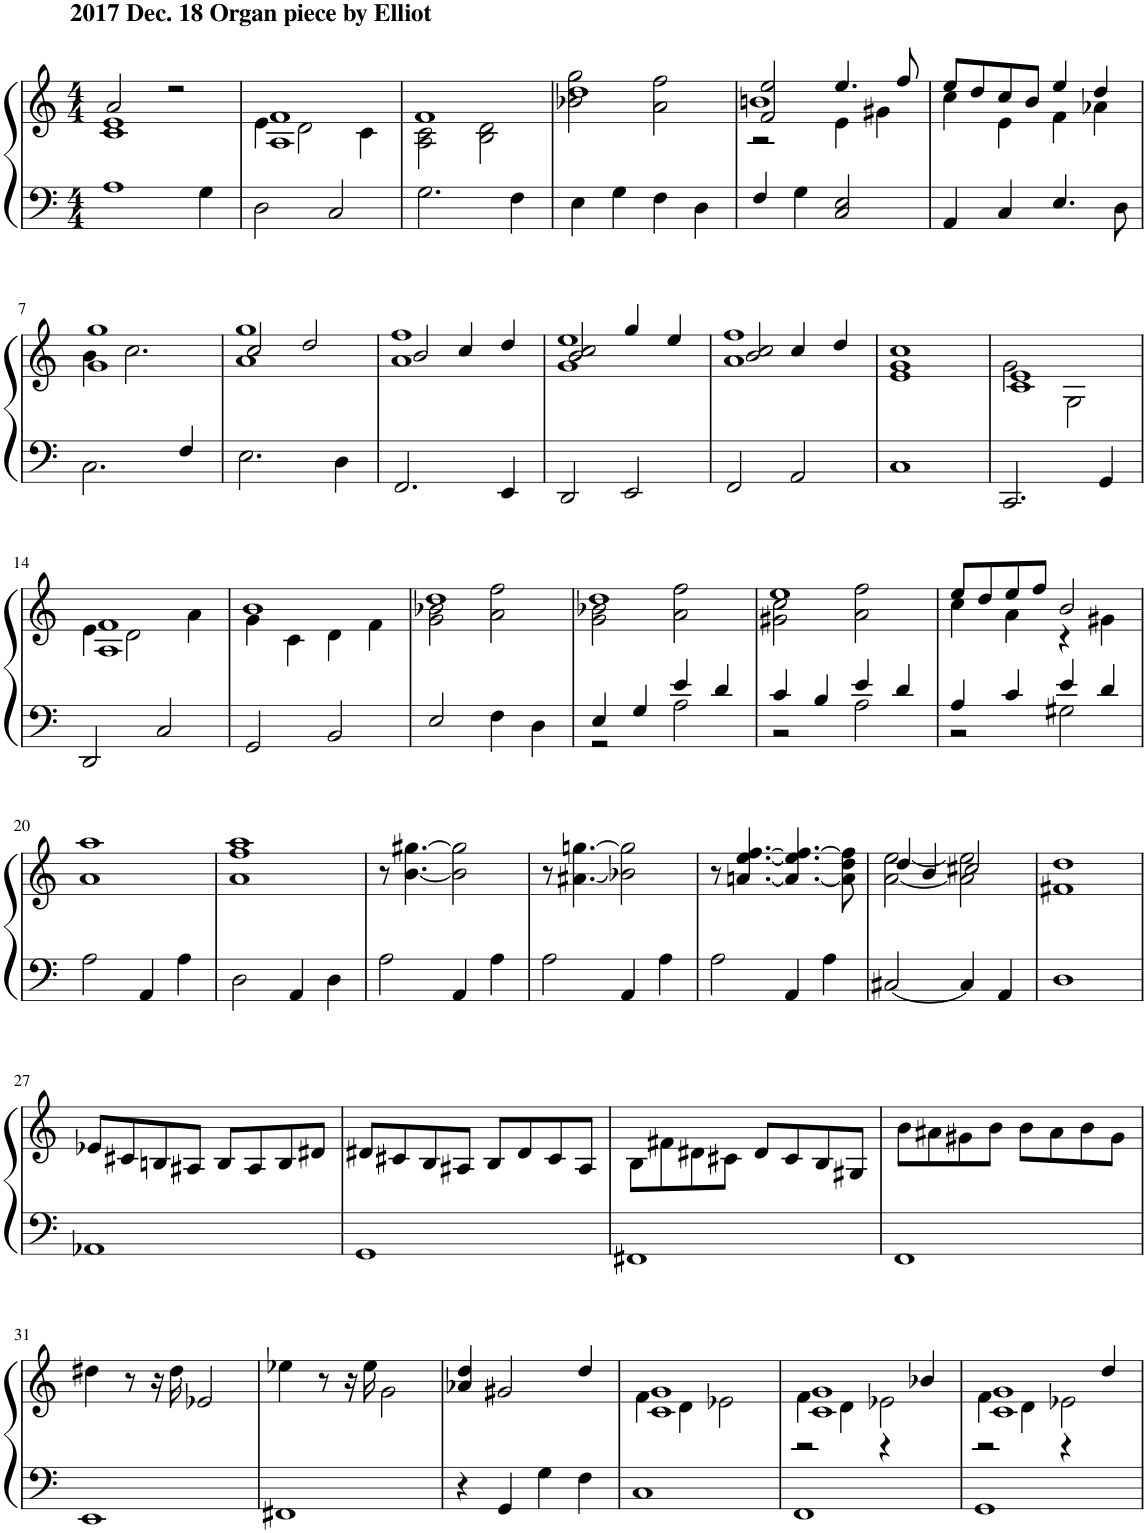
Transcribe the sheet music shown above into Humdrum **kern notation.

**kern	**kern
*part1	*part1
*staff2	*staff1
*I"Pipe Organ	*
*I'Org.	*
*clefF4	*clefG2
*k[]	*k[]
*M4/4	*M4/4
=1	=1
*^	*^
!	!	!LO:TX:a:B:t=2017 Dec. 18 Organ piece by Elliot	!
1A	2.ryy	2a/	1c 1e
.	.	2r	.
.	4G\	.	.
*v	*v	*	*
=2	=2	=2
2D\	1A 1f	4e\
.	.	2d\
2C/	.	.
.	.	4c\
=3	=3	=3
2.G\	1f	2A\ 2c\
.	.	2B\ 2d\
4F\	.	.
=4	=4	=4
4E\	2b-X\ 2gg\	1dd
4G\	.	.
4F\	2a\ 2ff\	.
4D\	.	.
=5	=5	=5
*	*	*^
4F/	2f/ 2ee/	1bn	2r
4G\	.	.	.
2C/ 2E/	4.ee/	.	4e\
.	.	.	4g#X\
.	8ff/	.	.
*	*	*v	*v
=6	=6	=6
4AA/	8ee/L	4cc\
.	8dd/	.
4C/	8cc/	4e\
.	8b/J	.
4.E/	4ee/	4f\
.	4dd/	4a-X\
8D\	.	.
!!LO:LB:g=z	!!
=7	=7	=7
2.C\	1g 1gg	4b\
.	.	2.cc\
4F/	.	.
=8	=8	=8
2.E\	2cc/	1a 1gg
.	2dd/	.
4D\	.	.
=9	=9	=9
2.FF/	2b/	1a 1ff
.	4cc/	.
4EE/	4dd/	.
=10	=10	=10
2DD/	2b/ 2cc/	1g 1ee
2EE/	4gg/	.
.	4ee/	.
=11	=11	=11
2FF/	2b/ 2cc/	1a 1ff
2AA/	4cc/	.
.	4dd/	.
*	*v	*v
=12	=12
1C	1e 1g 1cc
=13	=13
*	*^
2.CC/	1c 1e	2g\
.	.	2G\
4GG/	.	.
!!LO:LB:g=z	!!
=14	=14	=14
2DD/	1A 1f	4e\
.	.	2d\
2C/	.	.
.	.	4a\
=15	=15	=15
2GG/	1b	4g\
.	.	4c\
2BB/	.	4d\
.	.	4f\
=16	=16	=16
2E/	1dd	2g\ 2b-X\
4F\	.	2a\ 2ff\
4D\	.	.
=17	=17	=17
*^	*	*
4E/	2r	1dd	2g\ 2b-X\
4G/	.	.	.
4e/	2A\	.	2a\ 2ff\
4d/	.	.	.
=18	=18	=18	=18
4c/	2r	1ee	2g#X\ 2cc\
4B/	.	.	.
4e/	2A\	.	2a\ 2ff\
4d/	.	.	.
=19	=19	=19	=19
4A/	2r	8ee/L	4cc\
.	.	8dd/	.
4c/	.	8ee/	4a\
.	.	8ff/J	.
4e/	2G#X\	2b/	4r
4d/	.	.	4g#X\
*v	*v	*	*
*	*v	*v
!!LO:LB:g=z
=20	=20
2A\	1a 1aa
4AA/	.
4A\	.
=21	=21
2D\	1a 1ff 1aa
4AA/	.
4D\	.
=22	=22
2A\	8r
.	[4.b\ [4.gg#X\
4AA/	2b\] 2gg#\]
4A\	.
=23	=23
2A\	8r
.	[4.a#X\ [4.ggn\
4AA/	2b-X\] 2gg\]
4A\	.
=24	=24
2A\	8r
.	[4.an/ [4.ee/ [4.ff/
4AA/	4.a/_ 4.ee/] 4.ff/_
4A\	.
.	8a\] 8dd\ 8ff\]
=25	=25
*	*^
[2C#X/	[2a\ [2ee\	4dd/
.	.	4b/
4C#/]	2a\] 2ee\]	2cc#X/
4AA/	.	.
*	*v	*v
=26	=26
1D	1f#X 1dd
!!LO:LB:g=z
=27	=27
1AA-X	8e-X/L
.	8c#X/
.	8Bn/
.	8A#X/J
.	8B/L
.	8A#/
.	8B/
.	8d#X/J
=28	=28
1GG	8d#X/L
.	8c#X/
.	8B/
.	8A#X/J
.	8B/L
.	8d#/
.	8c#/
.	8A#/J
=29	=29
1FF#X	8B\L
.	8f#X\
.	8d#X\
.	8c#X\J
.	8d#/L
.	8c#/
.	8B/
.	8G#X/J
=30	=30
1FF	8b\L
.	8a#X\
.	8g#X\
.	8b\J
.	8b\L
.	8a#\
.	8b\
.	8g#\J
!!LO:LB:g=z
=31	=31
1EE	4dd#X\
.	8r
.	16r
.	16dd#\
.	2e-X/
=32	=32
1FF#X	4ee-X\
.	8r
.	16r
.	16ee-\
.	2g\
=33	=33
4r	4a-X/ 4dd/
4GG/	2g#X/
4G\	.
4F\	4dd/
=34	=34
*	*^
1C	1c 1g	4f\
.	.	4d\
.	.	2e-X\
=35	=35	=35
*	*	*^
1FF	1c 1g	4f\	2r
.	.	4d\	.
.	.	2e-X\	4r
.	.	.	4b-X/
=36	=36	=36	=36
1GG	1c 1g	4f\	2r
.	.	4d\	.
.	.	2e-X\	4r
.	.	.	4dd/
*	*v	*v	*v
=	=
*-	*-
